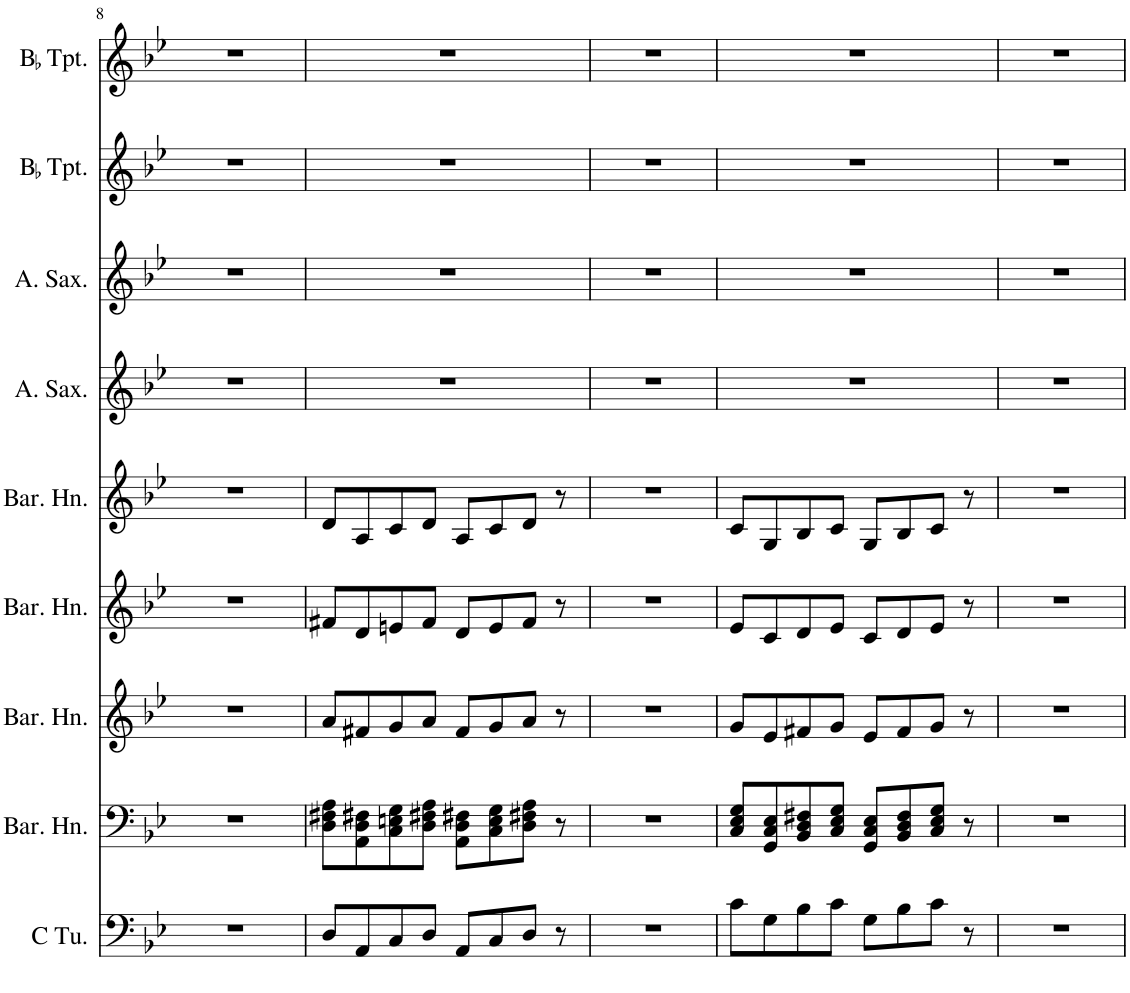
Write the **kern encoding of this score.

**kern	**kern	**kern	**kern	**kern	**kern	**kern	**kern	**kern
*part9	*part8	*part7	*part6	*part5	*part4	*part3	*part2	*part1
*staff9	*staff8	*staff7	*staff6	*staff5	*staff4	*staff3	*staff2	*staff1
*I"C Tuba	*I"Baritone Horn	*I"Baritone Horn	*I"Baritone Horn	*I"Baritone Horn	*I"Alto Saxophone	*I"Alto Saxophone	*I"BaccidentalFlat Trumpet	*I"BaccidentalFlat Trumpet
*I'C Tu.	*I'Bar. Hn.	*I'Bar. Hn.	*I'Bar. Hn.	*I'Bar. Hn.	*I'A. Sax.	*I'A. Sax.	*I'BaccidentalFlat Tpt.	*I'BaccidentalFlat Tpt.
!!LO:PB:g=z
*clefF4	*clefF4	*clefG2	*clefG2	*clefG2	*clefG2	*clefG2	*clefG2	*clefG2
*	*ITrd4c7	*ITrd4c7	*ITrd4c7	*ITrd4c7	*ITrd5c9	*ITrd5c9	*ITrd1c2	*ITrd1c2
*k[b-e-]	*k[b-e-]	*k[b-e-]	*k[b-e-]	*k[b-e-]	*k[b-e-]	*k[b-e-]	*k[b-e-]	*k[b-e-]
*M2/2	*M2/2	*M2/2	*M2/2	*M2/2	*M2/2	*M2/2	*M2/2	*M2/2
=8	=8	=8	=8	=8	=8	=8	=8	=8
1r	1r	1r	1r	1r	1r	1r	1r	1r
=9	=9	=9	=9	=9	=9	=9	=9	=9
8D/L	8D\ 8F#X\ 8A\L	8a/L	8f#X/L	8d/L	1r	1r	1r	1r
8AA/	8AA\ 8D\ 8F#X\	8f#X/	8d/	8A/	.	.	.	.
8C/	8C\ 8En\ 8G\	8g/	8en/	8c/	.	.	.	.
8D/J	8D\ 8F#X\ 8A\J	8a/J	8f#/J	8d/J	.	.	.	.
8AA/L	8AA\ 8D\ 8F#X\L	8f#/L	8d/L	8A/L	.	.	.	.
8C/	8C\ 8E\ 8G\	8g/	8e/	8c/	.	.	.	.
8D/J	8D\ 8F#X\ 8A\J	8a/J	8f#/J	8d/J	.	.	.	.
8r	8r	8r	8r	8r	.	.	.	.
=10	=10	=10	=10	=10	=10	=10	=10	=10
1r	1r	1r	1r	1r	1r	1r	1r	1r
=11	=11	=11	=11	=11	=11	=11	=11	=11
8c\L	8C/ 8E-/ 8G/L	8g/L	8e-/L	8c/L	1r	1r	1r	1r
8G\	8GG/ 8C/ 8E-/	8e-/	8c/	8G/	.	.	.	.
8B-\	8BB-/ 8D/ 8F#X/	8f#X/	8d/	8B-/	.	.	.	.
8c\J	8C/ 8E-/ 8G/J	8g/J	8e-/J	8c/J	.	.	.	.
8G\L	8GG/ 8C/ 8E-/L	8e-/L	8c/L	8G/L	.	.	.	.
8B-\	8BB-/ 8D/ 8F#/	8f#/	8d/	8B-/	.	.	.	.
8c\J	8C/ 8E-/ 8G/J	8g/J	8e-/J	8c/J	.	.	.	.
8r	8r	8r	8r	8r	.	.	.	.
=12	=12	=12	=12	=12	=12	=12	=12	=12
1r	1r	1r	1r	1r	1r	1r	1r	1r
=	=	=	=	=	=	=	=	=
*-	*-	*-	*-	*-	*-	*-	*-	*-
